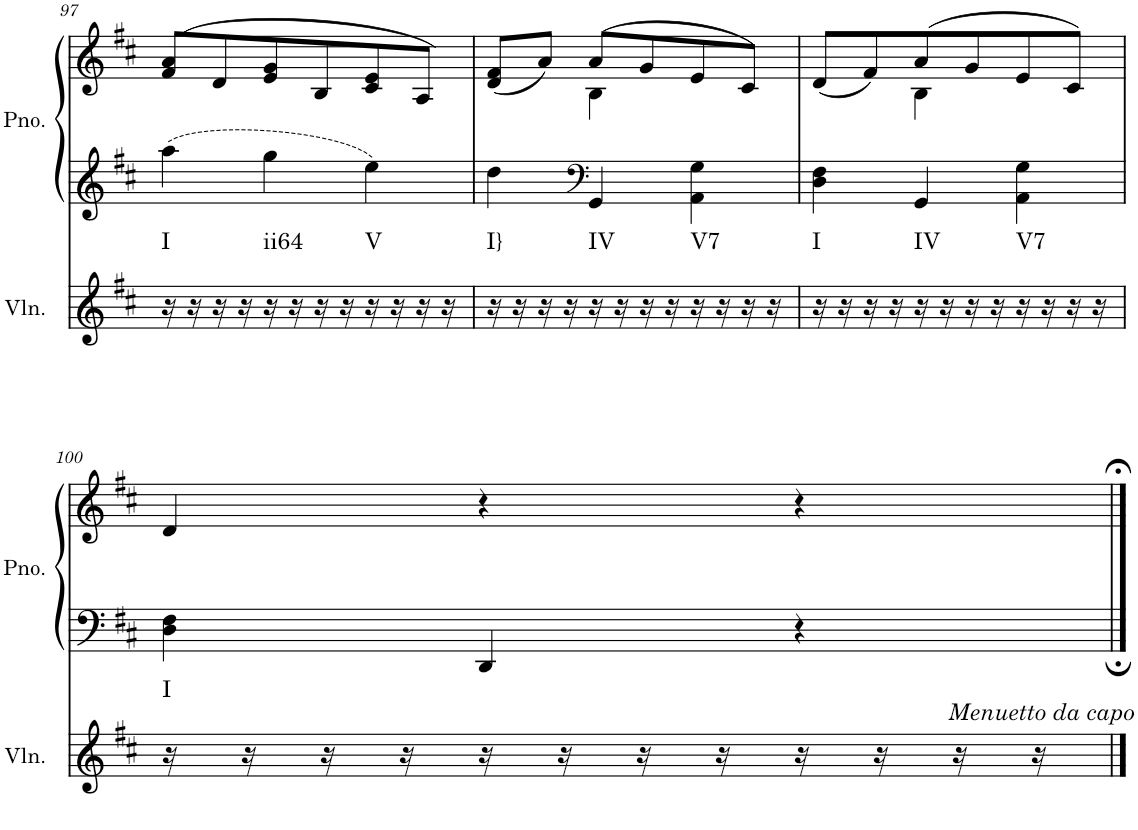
**kern	**harte	**kern	**kern
*part2	*part2	*part1	*part1
*staff3	*	*staff2	*staff1
*I"Violin	*	*I"Piano, Piano right	*
*I'Vln.	*	*I'Pno.	*
!!LO:PB:g=z
*clefG2	*	*clefG2	*clefG2
*k[f#c#]	*	*k[f#c#]	*k[f#c#]
*M3/4	*	*M3/4	*M3/4
=97	=97	=97	=97
!	!LO:H:kt=I	!	!
16r	N	4aa\	(>8f#/ 8a/L
16r	.	.	.
16r	.	.	8d/
16r	.	.	.
!	!LO:H:kt=ii64	!	!
16r	N	4gg\	8e/ 8g/
16r	.	.	.
16r	.	.	8B/
16r	.	.	.
!	!LO:H:kt=V	!	!
16r	N	4ee\	8c#/ 8e/
16r	.	.	.
16r	.	.	8A/J)
16r	.	.	.
=98	=98	=98	=98
*	*	*	*^
!	!LO:H:kt=I}	!	!	!
16r	N	4dd\	(8d/ 8f#/L	4ryy
16r	.	.	.	.
16r	.	.	8a/J)	.
16r	.	.	.	.
*	*	*clefF4	*	*
!	!LO:H:kt=IV	!	!	!
16r	N	4GG/	(8a/L	4B\
16r	.	.	.	.
16r	.	.	8g/	.
16r	.	.	.	.
!	!LO:H:kt=V7	!	!	!
16r	N	4AA\ 4G\	8e/	4ryy
16r	.	.	.	.
16r	.	.	8c#/J)	.
16r	.	.	.	.
=99	=99	=99	=99	=99
!	!LO:H:kt=I	!	!	!
16r	N	4D\ 4F#\	(8d/L	4ryy
16r	.	.	.	.
16r	.	.	8f#/)	.
16r	.	.	.	.
!	!LO:H:kt=IV	!	!	!
16r	N	4GG/	(8a/	4B\
16r	.	.	.	.
16r	.	.	8g/	.
16r	.	.	.	.
!	!LO:H:kt=V7	!	!	!
16r	N	4AA\ 4G\	8e/	4ryy
16r	.	.	.	.
16r	.	.	8c#/J)	.
16r	.	.	.	.
*	*	*	*v	*v
!!LO:LB:g=z
=100	=100	=100	=100
!	!LO:H:kt=I	!	!
16r	N	4D\ 4F#\	4d/
16r	.	.	.
16r	.	.	.
16r	.	.	.
16r	.	4DD/	4r
16r	.	.	.
16r	.	.	.
16r	.	.	.
16r	.	4r	4r
16r	.	.	.
16r	.	.	.
16r	.	.	.
!	!	!	!LO:TX:b:t=<i>Menuetto da capo</i>
!	!	!LO:TX:b:t=<i>Menuetto da capo</i>	!
==	==	==	==
*-	*-	*-	*-
